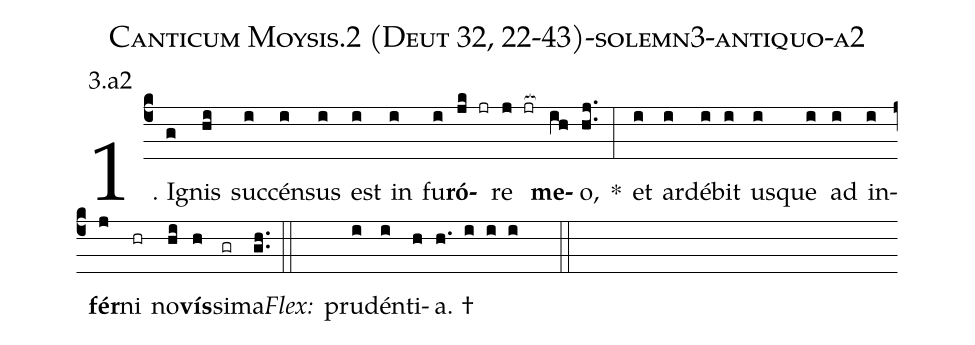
name: Canticum Moysis.2 (Deut 32, 22-43)-solemn3-antiquo-a2;
annotation: 3.a2;
%%
(c4)1. I(g)gnis(hi) suc(i)cén(i)sus(i) est(i) in(i) fu(i)<b>ró</b>(jk jr)re(j jr[ocb:1{]) <b>me</b>(ih[ocb:0}])o,(hj..) *(:) et(i) ar(i)dé(i)bit(i) us(i)que(i) ad(i) in(i)<b>fér</b>(j)ni(hr) no(hi)<b>vís</b>(h)si(gr)ma.(gh..) (::)
<i>Flex:</i>()  pru(i)dén(i)ti(h)a. †(h. i i i  ::)
